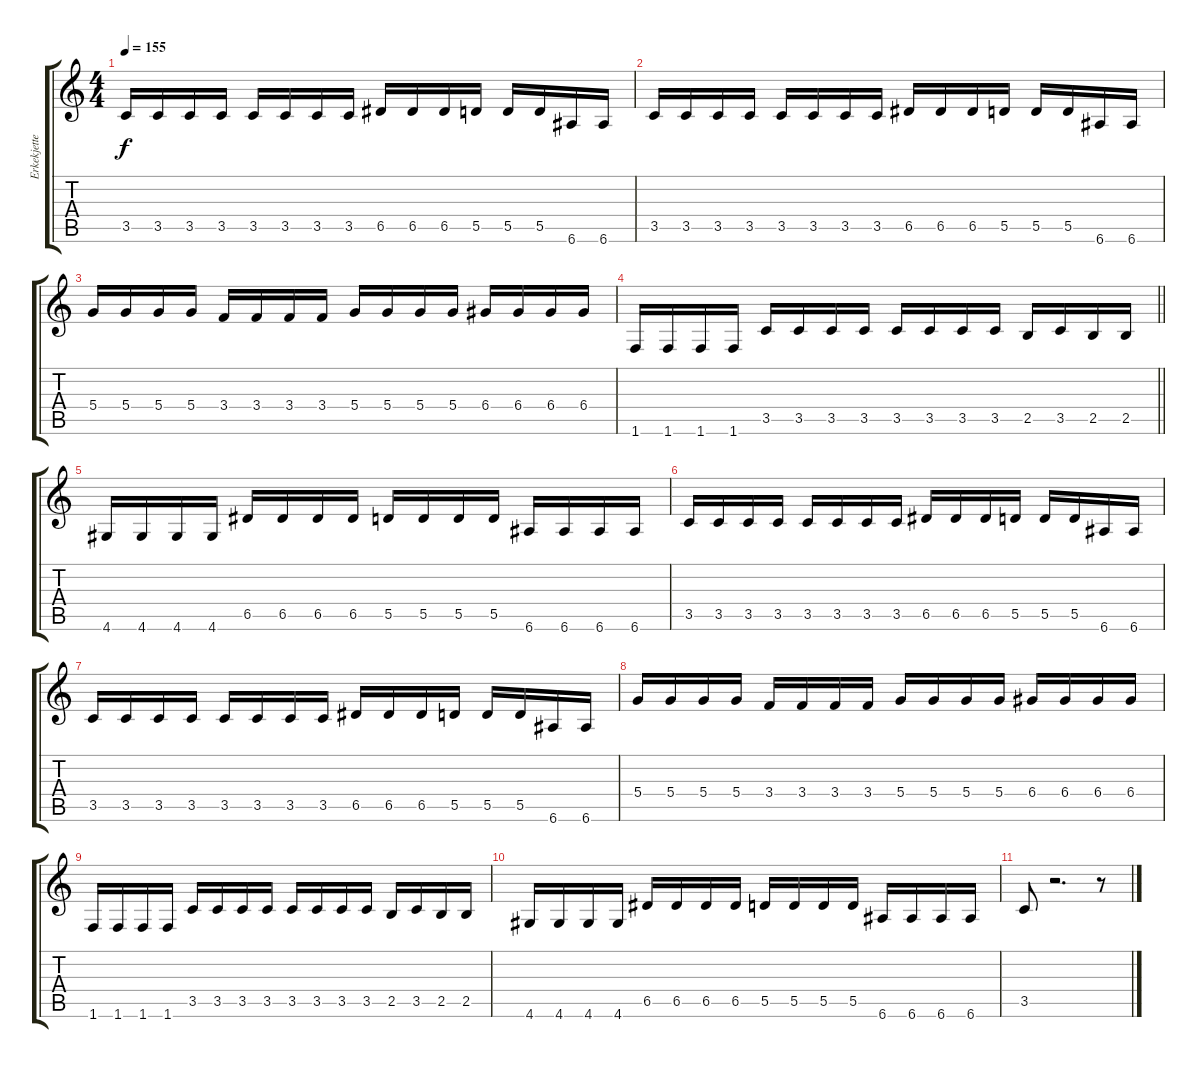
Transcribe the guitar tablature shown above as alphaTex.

\track ("Erkekjetter Silenoz" "Erkekjette") {instrument overdrivenguitar}
\staff {score tabs}
\tuning (E4 B3 G3 D3 A2 E2) {hide}
\ts (4 4)
\tempo 155
\clef g2
\ks c
3.5.16{dy f} 3.5.16 3.5.16 3.5.16 3.5.16 3.5.16 3.5.16 3.5.16 6.5.16 6.5.16 6.5.16 5.5.16 5.5.16 5.5.16 6.6.16 6.6.16 |
3.5.16 3.5.16 3.5.16 3.5.16 3.5.16 3.5.16 3.5.16 3.5.16 6.5.16 6.5.16 6.5.16 5.5.16 5.5.16 5.5.16 6.6.16 6.6.16 |
5.4.16 5.4.16 5.4.16 5.4.16 3.4.16 3.4.16 3.4.16 3.4.16 5.4.16 5.4.16 5.4.16 5.4.16 6.4.16 6.4.16 6.4.16 6.4.16 |
\barLineRight lightlight
1.6.16 1.6.16 1.6.16 1.6.16 3.5.16 3.5.16 3.5.16 3.5.16 3.5.16 3.5.16 3.5.16 3.5.16 2.5.16 3.5.16 2.5.16 2.5.16 |
4.6.16 4.6.16 4.6.16 4.6.16 6.5.16 6.5.16 6.5.16 6.5.16 5.5.16 5.5.16 5.5.16 5.5.16 6.6.16 6.6.16 6.6.16 6.6.16 |
3.5.16 3.5.16 3.5.16 3.5.16 3.5.16 3.5.16 3.5.16 3.5.16 6.5.16 6.5.16 6.5.16 5.5.16 5.5.16 5.5.16 6.6.16 6.6.16 |
3.5.16 3.5.16 3.5.16 3.5.16 3.5.16 3.5.16 3.5.16 3.5.16 6.5.16 6.5.16 6.5.16 5.5.16 5.5.16 5.5.16 6.6.16 6.6.16 |
5.4.16 5.4.16 5.4.16 5.4.16 3.4.16 3.4.16 3.4.16 3.4.16 5.4.16 5.4.16 5.4.16 5.4.16 6.4.16 6.4.16 6.4.16 6.4.16 |
1.6.16 1.6.16 1.6.16 1.6.16 3.5.16 3.5.16 3.5.16 3.5.16 3.5.16 3.5.16 3.5.16 3.5.16 2.5.16 3.5.16 2.5.16 2.5.16 |
4.6.16 4.6.16 4.6.16 4.6.16 6.5.16 6.5.16 6.5.16 6.5.16 5.5.16 5.5.16 5.5.16 5.5.16 6.6.16 6.6.16 6.6.16 6.6.16 |
3.5.8 r.2{d} r.8
